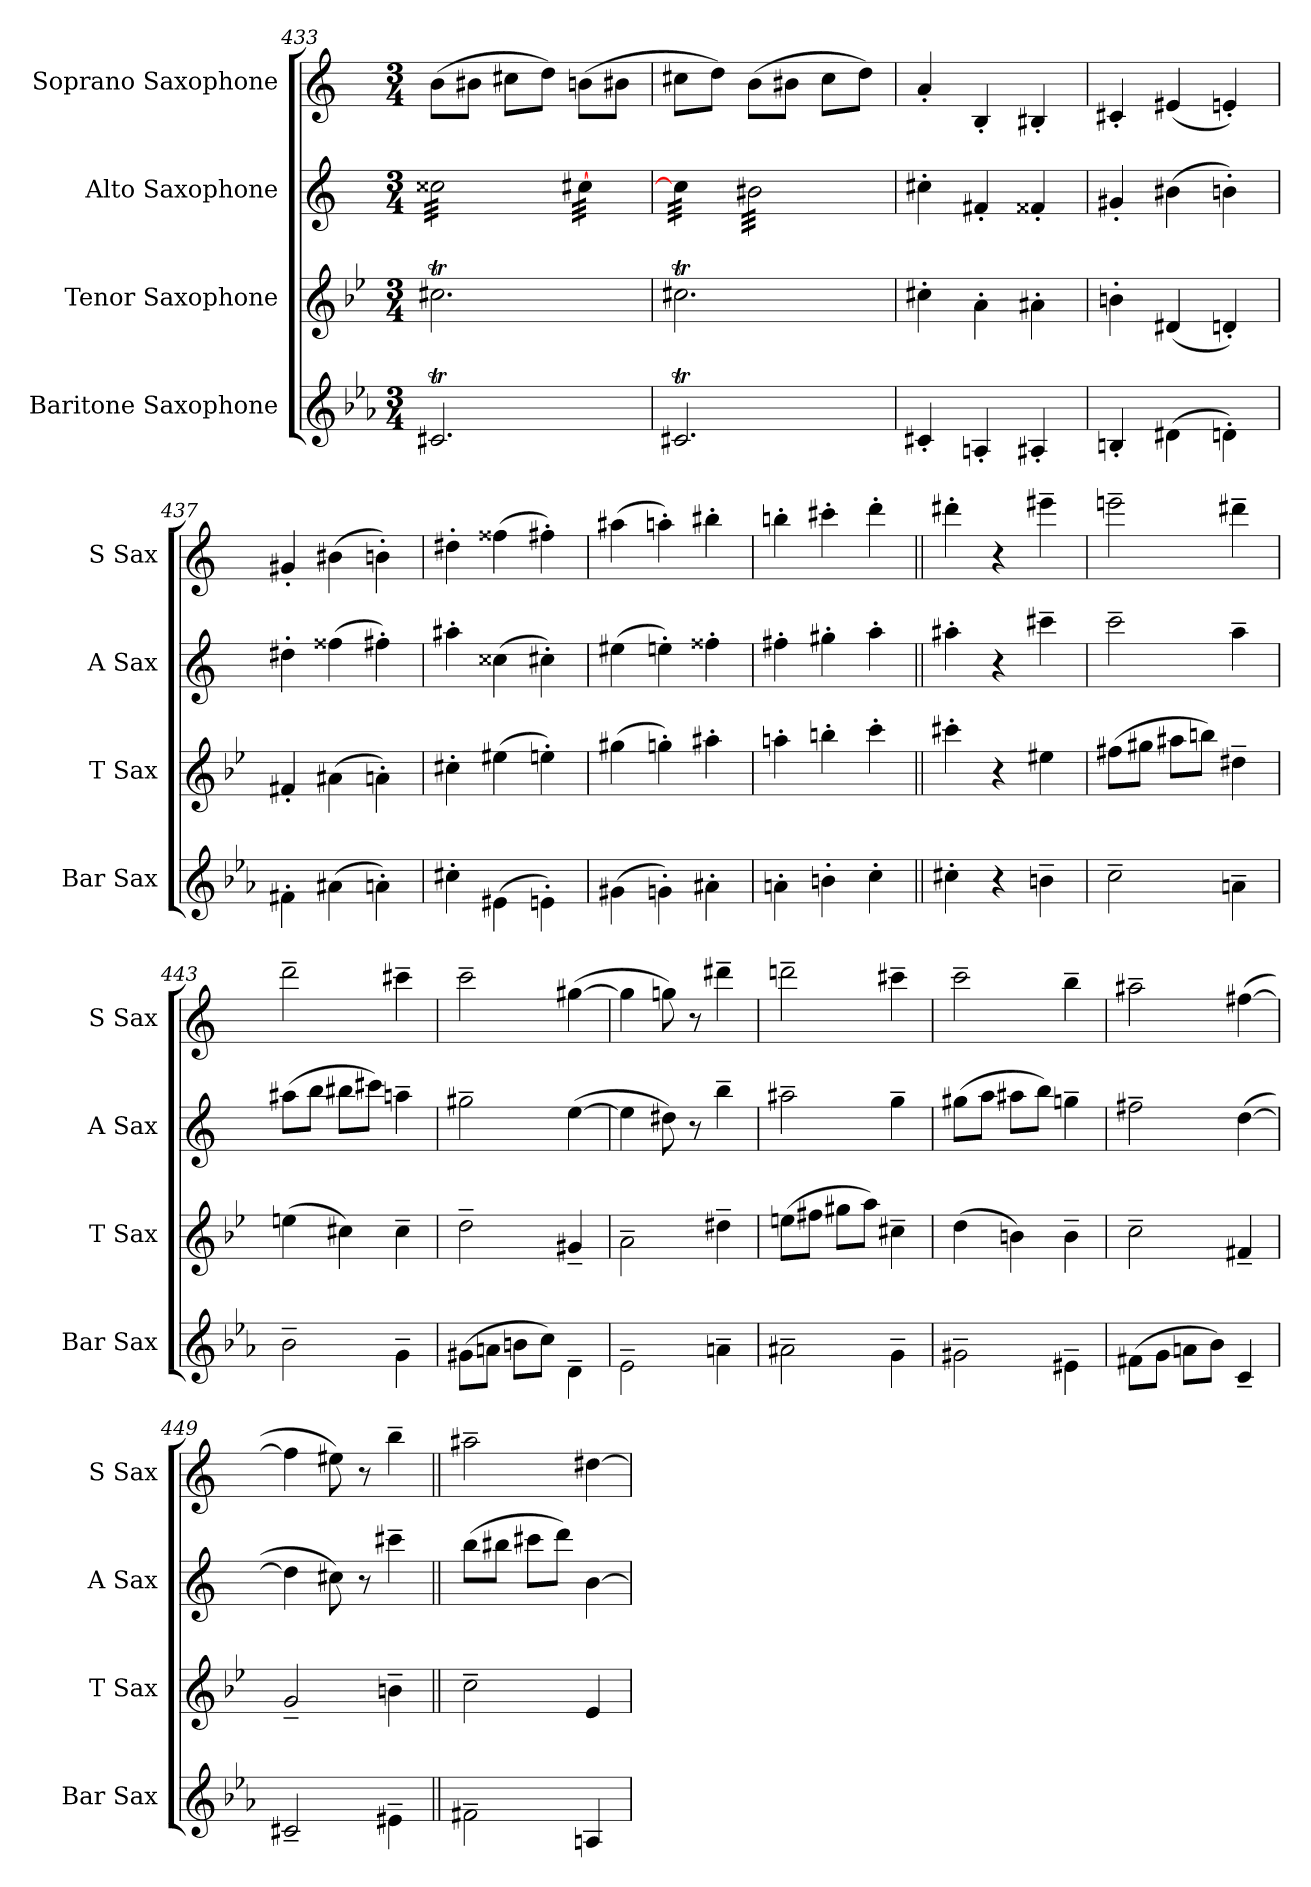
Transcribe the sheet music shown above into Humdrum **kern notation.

**kern	**kern	**kern	**kern
*part4	*part3	*part2	*part1
*staff4	*staff3	*staff2	*staff1
*I"Baritone Saxophone	*I"Tenor Saxophone	*I"Alto Saxophone	*I"Soprano Saxophone
*I'Bar Sax	*I'T Sax	*I'A Sax	*I'S Sax
*clefG2	*clefG2	*clefG2	*clefG2
*ITrd12c21	*ITrd8c14	*ITrd5c9	*ITrd1c2
*k[b-e-a-]	*k[b-e-]	*k[b-e-a-]	*k[b-e-]
*M3/4	*M3/4	*M3/4	*M3/4
=433	=433	=433	=433
*	*	*tremolo	*
2.C#Xt/	2.c#Xt\	32e#X\LLL	(8a\L
.	.	32e#X\	.
.	.	32e#X\	.
.	.	32e#X\	.
.	.	32e#X\	8a#X\J
.	.	32e#X\	.
.	.	32e#X\	.
.	.	32e#X\	.
.	.	32e#X\	8bn\L
.	.	32e#X\	.
.	.	32e#X\	.
.	.	32e#X\	.
.	.	32e#X\	8cc\J)
.	.	32e#X\	.
.	.	32e#X\	.
.	.	32e#X\JJJ	.
.	.	[32en\LLL	(>8an\L
.	.	32en\	.
.	.	32en\	.
.	.	32en\	.
.	.	32en\	8a#X\J
.	.	32en\	.
.	.	32en\	.
.	.	32en\JJJ	.
!!LO:LB:g=z
=434	=434	=434	=434
2.C#Xt/	2.c#Xt\	32e\]LLL	8bn\L
.	.	32e\	.
.	.	32e\	.
.	.	32e\	.
.	.	32e\	8cc\J)
.	.	32e\	.
.	.	32e\	.
.	.	32e\JJJ	.
.	.	32d#X\LLL	(8a\L
.	.	32d#X\	.
.	.	32d#X\	.
.	.	32d#X\	.
.	.	32d#X\	8a#X\J
.	.	32d#X\	.
.	.	32d#X\	.
.	.	32d#X\	.
.	.	32d#X\	8b\L
.	.	32d#X\	.
.	.	32d#X\	.
.	.	32d#X\	.
.	.	32d#X\	8cc\J)
.	.	32d#X\	.
.	.	32d#X\	.
.	.	32d#X\JJJ	.
*	*	*Xtremolo	*
=435	=435	=435	=435
4C#X'/	4c#X'\	4en'\	4g'/
4AAn'/	4A'\	4An'/	4A'/
4AA#X'/	4A#X'\	4A#X'/	4A#X'/
=436	=436	=436	=436
4BBn'/	4Bn'\	4Bn'/	4Bn'/
(4D#X\	(4D#X/	(4d#X\	(4d#X/
4Dn'\)	4Dn'/)	4dn'\)	4dn'/)
=437	=437	=437	=437
4F#X'\	4F#X'/	4f#X'\	4f#X'/
(4A#X\	(4A#X\	(4a#X\	(4a#X\
4An'\)	4An'\)	4an'\)	4an'\)
=438	=438	=438	=438
4c#X'\	4c#X'\	4cc#X'\	4cc#X'\
(4E#X\	(4e#X\	(4e#X\	(4ee#X\
4En'\)	4en'\)	4en'\)	4een'\)
=439	=439	=439	=439
(4G#X\	(4g#X\	(4g#X\	(4gg#X\
4Gn'\)	4gn'\)	4gn'\)	4ggn'\)
4A#X'\	4a#X'\	4a#X'\	4aa#X'\
=440	=440	=440	=440
4An'\	4an'\	4an'\	4aan'\
4Bn'\	4bn'\	4bn'\	4bbn'\
4c'\	4cc'\	4cc'\	4ccc'\
!!LO:PB:g=z
=441||	=441||	=441||	=441||
4c#X'\	4cc#X'\	4cc#X'\	4ccc#X'\
4r	4r	4r	4r
4Bn~\	4e#X\	4een~\	4ddd#X~\
=442	=442	=442	=442
2c~\	(8f#X\L	2ee-~\	2dddn~\
.	8g#X\J	.	.
.	8a#X\L	.	.
.	8bn\J)	.	.
4An~\	4d#X~\	4cc~\	4ccc#X~\
=443	=443	=443	=443
2B-~\	(4en\	(8cc#X\L	2ccc~\
.	.	8dd\J	.
.	4c#X\)	8dd#X\L	.
.	.	8een\J)	.
4G~\	4c#~\	4ccn~\	4bbn~\
=444	=444	=444	=444
(8G#X\L	2d~\	2bn~\	2bb-~\
8An\J	.	.	.
8Bn\L	.	.	.
8c\J)	.	.	.
4D~\	4G#X~/	([4g\	([4ff#X\
=445	=445	=445	=445
2E-~\	2A~\	4g\]	4ff#\]
.	.	8f#X\)	8ffn\)
.	.	8r	8r
4An~\	4d#X~\	4dd~\	4ccc#X~\
!!LO:LB:g=z
=446	=446	=446	=446
2A#X~\	(8en\L	2cc#X~\	2cccn~\
.	8f#X\J	.	.
.	8g#X\L	.	.
.	8a\J)	.	.
4G~\	4c#X~\	4b-~\	4bbn~\
=447	=447	=447	=447
2G#X~\	(4d\	(8bn\L	2bb-~\
.	.	8cc\J	.
.	4Bn\)	8cc#X\L	.
.	.	8dd\J)	.
4E#X~\	4B~\	4b-X~\	4aa~\
=448	=448	=448	=448
(8F#X\L	2c~\	2an~\	2gg#X~\
8G\J	.	.	.
8An\L	.	.	.
8B-\J)	.	.	.
4C~/	4F#X~/	([4f\	([4een\
=449	=449	=449	=449
2C#X~/	2G~/	4f\]	4ee\]
.	.	8en\)	8dd#X\)
.	.	8r	8r
4E#X~\	4Bn~\	4een~\	4aa~\
=450||	=450||	=450||	=450||
2F#X~\	2c~\	(8dd\L	2gg#X~\
.	.	8dd#X\J	.
.	.	8een\L	.
.	.	8ff\J)	.
4AAn/	4E-/	[4d\	[4cc#X\
=	=	=	=
*-	*-	*-	*-
